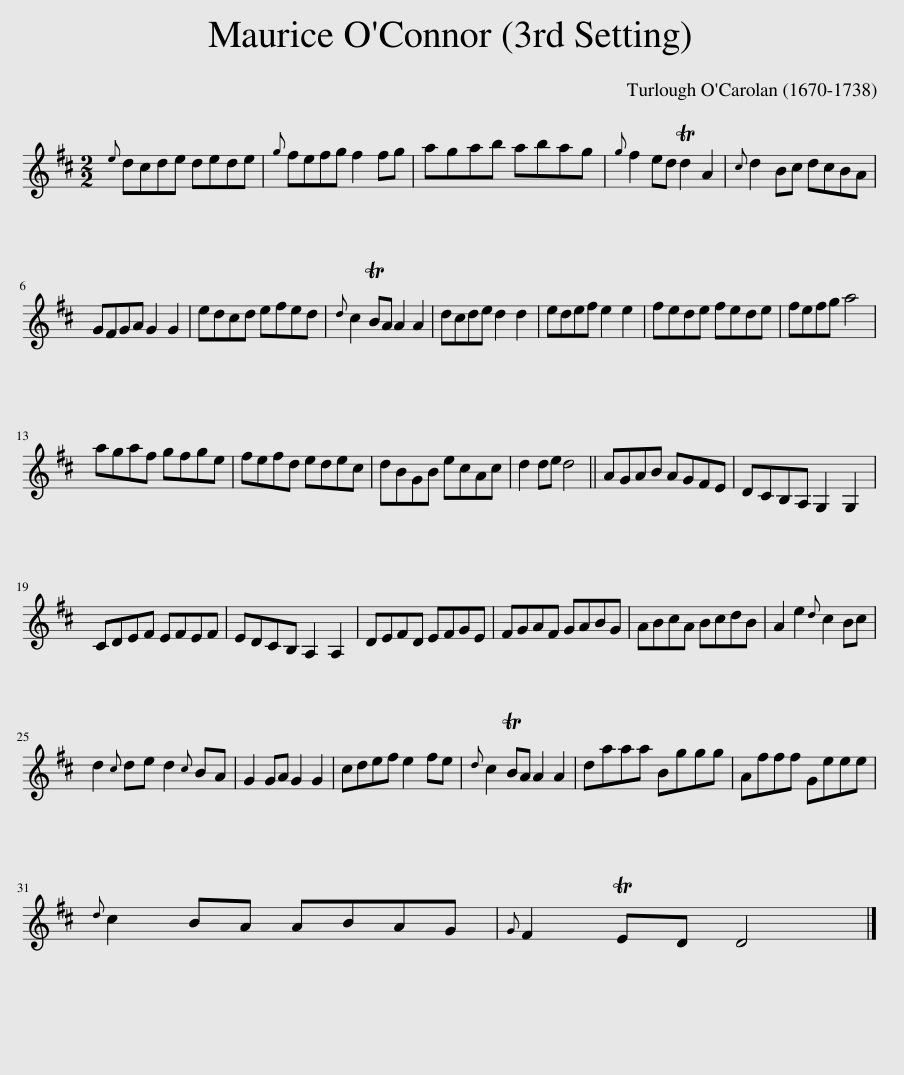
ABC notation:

X:1
L:1/8
M:2/2
I:linebreak $
K:D
V:1 treble
V:1
{e} dcde dede |{g} fefg f2 fg | agab abag |{g} f2 ed Td2 A2 |{c} d2 Bc dcBA |$ %5
 GFGA G2 G2 | edcd efed |{d} c2 TBA A2 A2 | dcde d2 d2 | edef e2 e2 | %10
 fede fede | fefg a4 |$ agaf gfge | fefd edec | dBGB ecAc | %15
 d2 de d4 || AGAB AGFE | DCB,A, G,2 G,2 |$ CDEF EFEF | EDCB, A,2 A,2 | %20
 DEFD EFGE | FGAF GABG | ABcA BcdB | A2 e2{d} c2 Bc |$ d2{c} de d2{c} BA | %25
 G2 GA G2 G2 | cdef e2 fe |{d} c2 TBA A2 A2 | daaa Bggg | Afff Geee |$ %30
{d} c2 BA ABAG |{G} F2 TED D4 |] %32
